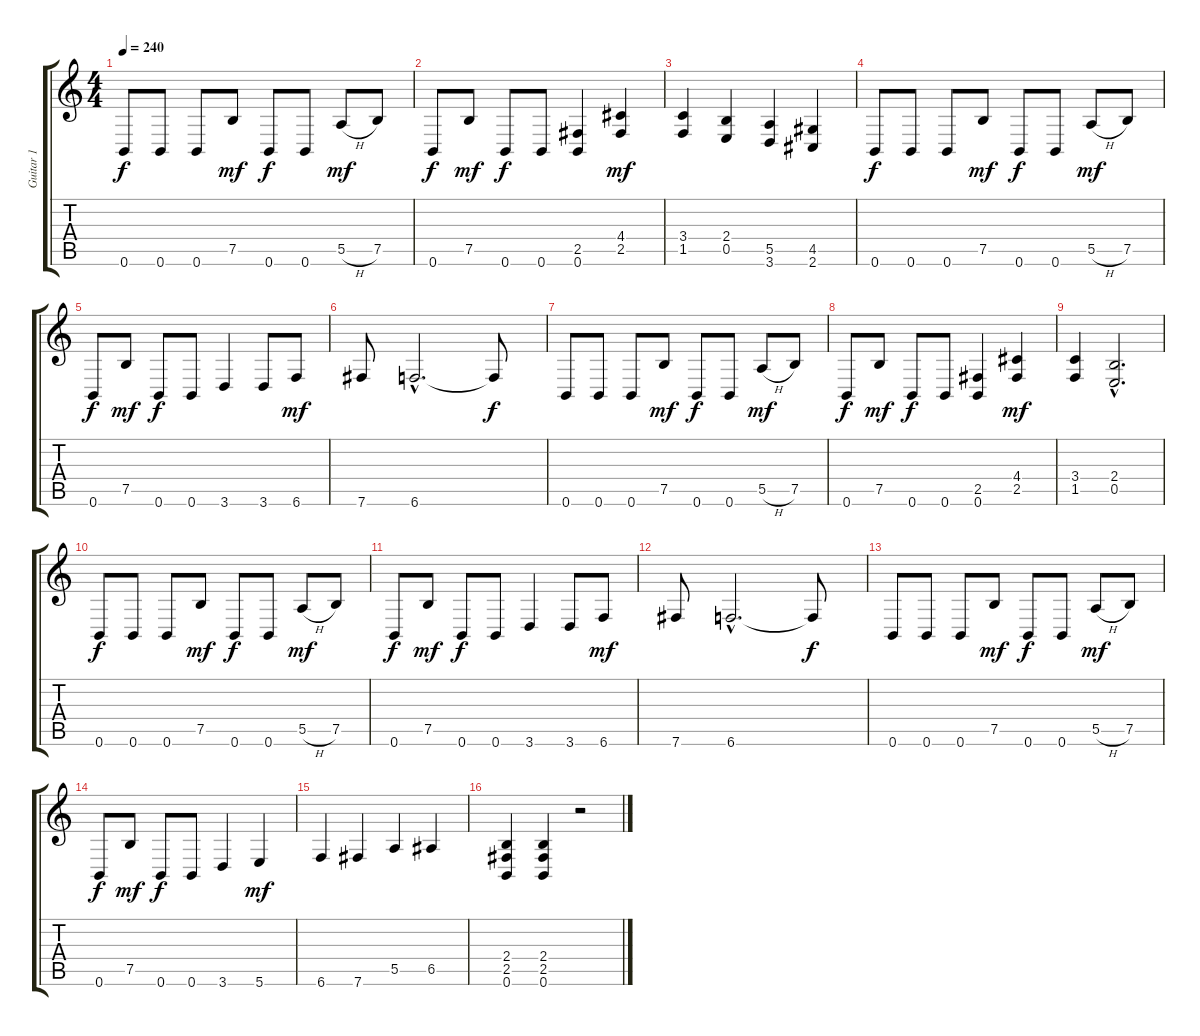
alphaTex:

\track ("Guitar 1" "Guitar 1") {instrument overdrivenguitar}
\staff {score tabs}
\tuning (B3 Gb3 D3 A2 E2 B1) {hide}
\ts (4 4)
\tempo 240
\clef g2
\ks c
0.6.8{dy f} 0.6.8 0.6.8 7.5.8{dy mf} 0.6.8{dy f} 0.6.8 5.5{h}.8{dy mf} 7.5.8 |
0.6.8{dy f} 7.5.8{dy mf} 0.6.8{dy f} 0.6.8 (2.5 0.6).4 (4.4 2.5).4{dy mf} |
(3.4 1.5).4 (2.4 0.5).4 (5.5 3.6).4 (4.5 2.6).4 |
0.6.8{dy f} 0.6.8 0.6.8 7.5.8{dy mf} 0.6.8{dy f} 0.6.8 5.5{h}.8{dy mf} 7.5.8 |
0.6.8{dy f} 7.5.8{dy mf} 0.6.8{dy f} 0.6.8 3.6.4 3.6.8 6.6.8{dy mf} |
7.6.8 6.6{hac}.2{d} 6.6{t}.8{dy f} |
0.6.8 0.6.8 0.6.8 7.5.8{dy mf} 0.6.8{dy f} 0.6.8 5.5{h}.8{dy mf} 7.5.8 |
0.6.8{dy f} 7.5.8{dy mf} 0.6.8{dy f} 0.6.8 (2.5 0.6).4 (4.4 2.5).4{dy mf} |
(3.4 1.5).4 (2.4{hac} 0.5{hac}).2{d} |
0.6.8{dy f} 0.6.8 0.6.8 7.5.8{dy mf} 0.6.8{dy f} 0.6.8 5.5{h}.8{dy mf} 7.5.8 |
0.6.8{dy f} 7.5.8{dy mf} 0.6.8{dy f} 0.6.8 3.6.4 3.6.8 6.6.8{dy mf} |
7.6.8 6.6{hac}.2{d} 6.6{t}.8{dy f} |
0.6.8 0.6.8 0.6.8 7.5.8{dy mf} 0.6.8{dy f} 0.6.8 5.5{h}.8{dy mf} 7.5.8 |
0.6.8{dy f} 7.5.8{dy mf} 0.6.8{dy f} 0.6.8 3.6.4 5.6.4{dy mf} |
6.6.4 7.6.4 5.5.4 6.5.4 |
(2.4 2.5 0.6).4 (2.4 2.5 0.6).4 r.2
